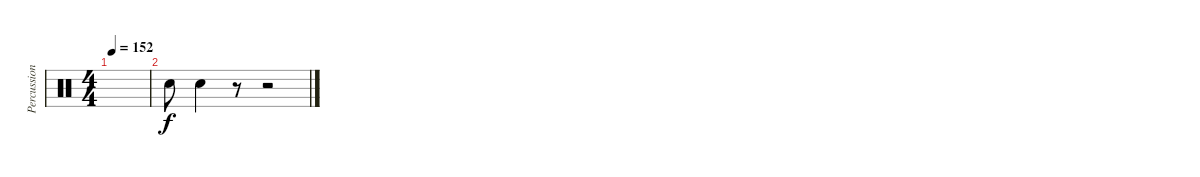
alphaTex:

\track ("Percussion" "Percussion") {instrument percussion}
\staff {score}
\articulation defaults
\ts (4 4)
\tempo 152
\clef neutral
\ks c
|
"Electric Snare (hit)".8{dy f} "Electric Snare (hit)".4 r.8 r.2
